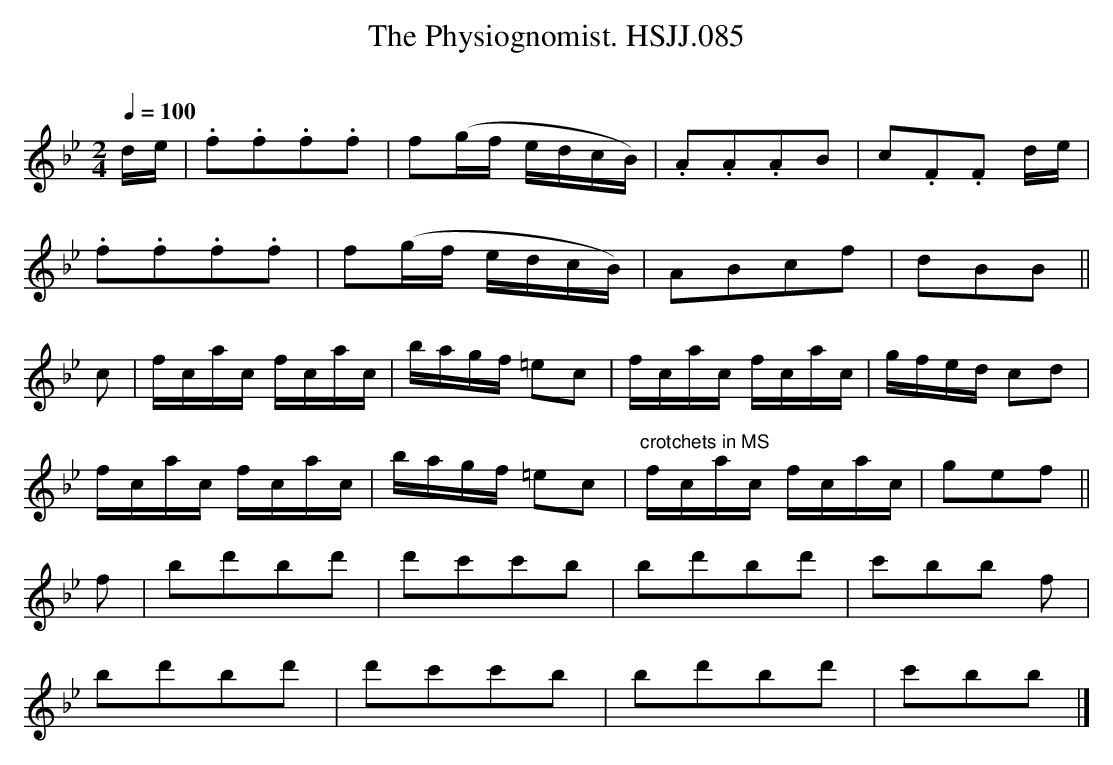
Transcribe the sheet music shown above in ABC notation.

X:1
T:Physiognomist. HSJJ.085, The
M:2/4
L:1/16
Q:1/4=100
O:
K:Bb
de|.f2.f2.f2.f2|f2(gf edcB)|.A2.A2.A2B2|c2.F2.F2 de|
.f2.f2.f2.f2|f2(gf edcB)|A2B2c2f2|d2B2B2||
c2|fcac fcac|bagf =e2c2|fcac fcac|gfed c2d2|
fcac fcac|bagf =e2c2|"^crotchets in MS"fcac fcac|g2e2f2||
f2|b2d'2b2d'2|d'2c'2c'2b2|b2d'2b2d'2|c'2b2b2 f2|
b2d'2b2d'2|d'2c'2c'2b2|b2d'2b2d'2|c'2b2b2|]
